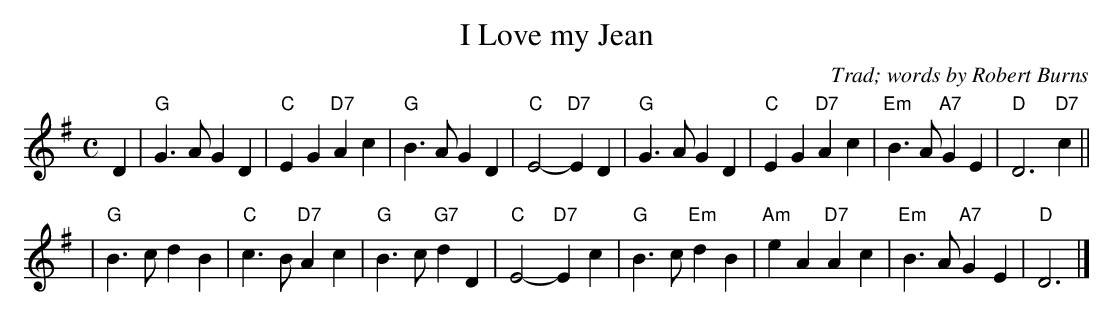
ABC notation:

X:1
T: I Love my Jean
C: Trad; words by Robert Burns
M: C
L: 1/4
K: G
D \
| "G"G>A GD | "C"EG "D7"Ac | "G"B>A GD | "C"E2- "D7"ED \
| "G"G>A GD | "C"EG "D7"Ac | "Em"B>A "A7"GE | "D"D3"D7"c ||
| "G"B>c dB | "C"c>B "D7"Ac | "G"B>c "G7"dD | "C"E2- "D7"Ec \
| "G"B>c "Em"dB | "Am"eA "D7"Ac | "Em"B>A "A7"GE | "D"D3 |]
